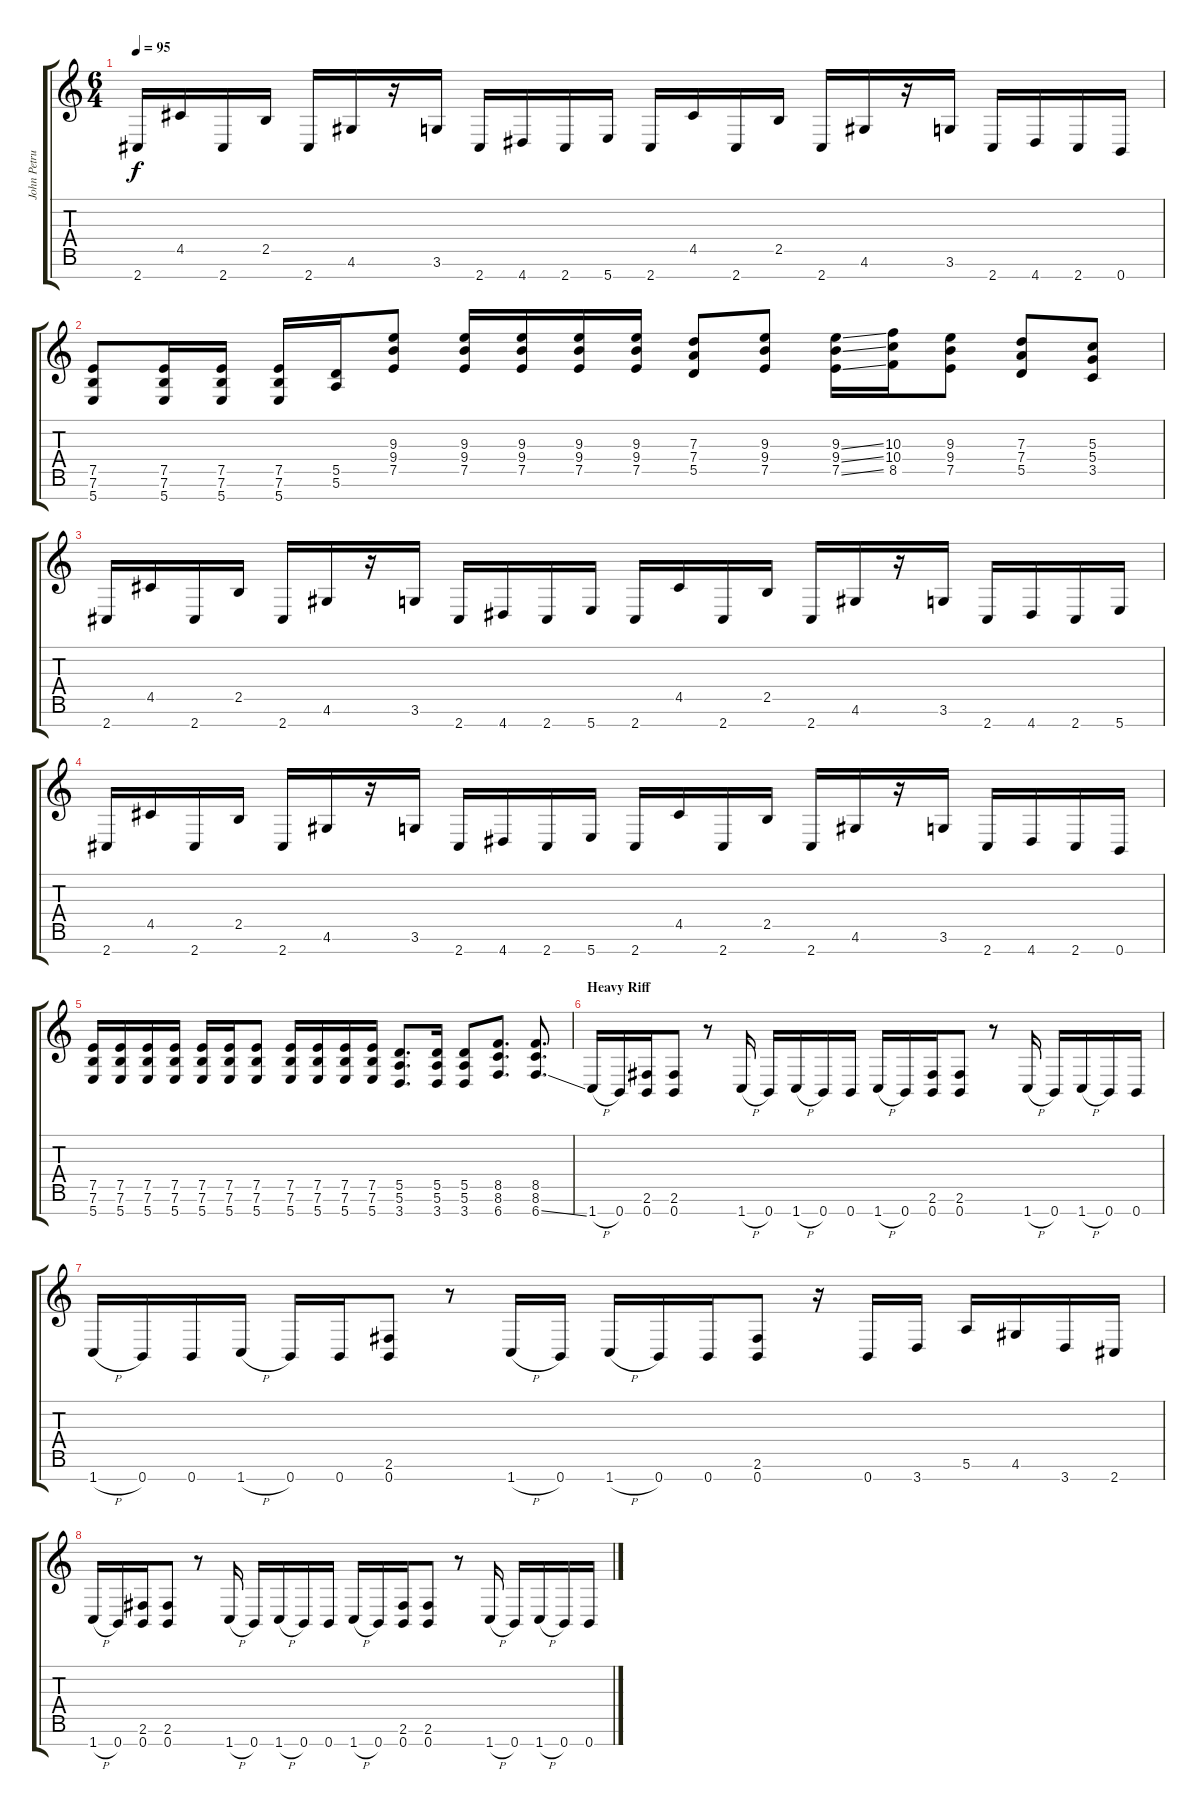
\track ("John Petrucci" "John Petru") {instrument overdrivenguitar}
\staff {score tabs}
\tuning (E4 B3 G3 D3 A2 E2 B1) {hide}
\ts (6 4)
\tempo 95
\clef g2
\ks c
2.7.16{dy f} 4.5.16 2.7.16 2.5.16 2.7.16 4.6.16 r.16 3.6.16 2.7.16 4.7.16 2.7.16 5.7.16 2.7.16 4.5.16 2.7.16 2.5.16 2.7.16 4.6.16 r.16 3.6.16 2.7.16 4.7.16 2.7.16 0.7.16 |
(7.5 7.6 5.7).8 (7.5 7.6 5.7).16 (7.5 7.6 5.7).16 (7.5 7.6 5.7).16 (5.5 5.6).16 (9.3 9.4 7.5).8 (9.3 9.4 7.5).16 (9.3 9.4 7.5).16 (9.3 9.4 7.5).16 (9.3 9.4 7.5).16 (7.3 7.4 5.5).8 (9.3 9.4 7.5).8 (9.3{ss} 9.4{ss} 7.5{ss}).16 (10.3 10.4 8.5).16 (9.3 9.4 7.5).8 (7.3 7.4 5.5).8 (5.3 5.4 3.5).8 |
2.7.16 4.5.16 2.7.16 2.5.16 2.7.16 4.6.16 r.16 3.6.16 2.7.16 4.7.16 2.7.16 5.7.16 2.7.16 4.5.16 2.7.16 2.5.16 2.7.16 4.6.16 r.16 3.6.16 2.7.16 4.7.16 2.7.16 5.7.16 |
2.7.16 4.5.16 2.7.16 2.5.16 2.7.16 4.6.16 r.16 3.6.16 2.7.16 4.7.16 2.7.16 5.7.16 2.7.16 4.5.16 2.7.16 2.5.16 2.7.16 4.6.16 r.16 3.6.16 2.7.16 4.7.16 2.7.16 0.7.16 |
(7.5 7.6 5.7).16 (7.5 7.6 5.7).16 (7.5 7.6 5.7).16 (7.5 7.6 5.7).16 (7.5 7.6 5.7).16 (7.5 7.6 5.7).16 (7.5 7.6 5.7).8 (7.5 7.6 5.7).16 (7.5 7.6 5.7).16 (7.5 7.6 5.7).16 (7.5 7.6 5.7).16 (5.5 5.6 3.7).8{d} (5.5 5.6 3.7).16 (5.5 5.6 3.7).8 (8.5 8.6 6.7).8{d} (8.5 8.6 6.7{ss}).8{d} |
\section ("" "Heavy Riff")
1.7{h}.16 0.7.16 (2.6 0.7).16 (2.6 0.7).8 r.8 1.7{h}.16 0.7.16 1.7{h}.16 0.7.16 0.7.16 1.7{h}.16 0.7.16 (2.6 0.7).16 (2.6 0.7).8 r.8 1.7{h}.16 0.7.16 1.7{h}.16 0.7.16 0.7.16 |
1.7{h}.16 0.7.16 0.7.16 1.7{h}.16 0.7.16 0.7.16 (2.6 0.7).8 r.8 1.7{h}.16 0.7.16 1.7{h}.16 0.7.16 0.7.16 (2.6 0.7).8 r.16 0.7.16 3.7.16 5.6.16 4.6.16 3.7.16 2.7.16 |
1.7{h}.16 0.7.16 (2.6 0.7).16 (2.6 0.7).8 r.8 1.7{h}.16 0.7.16 1.7{h}.16 0.7.16 0.7.16 1.7{h}.16 0.7.16 (2.6 0.7).16 (2.6 0.7).8 r.8 1.7{h}.16 0.7.16 1.7{h}.16 0.7.16 0.7.16
